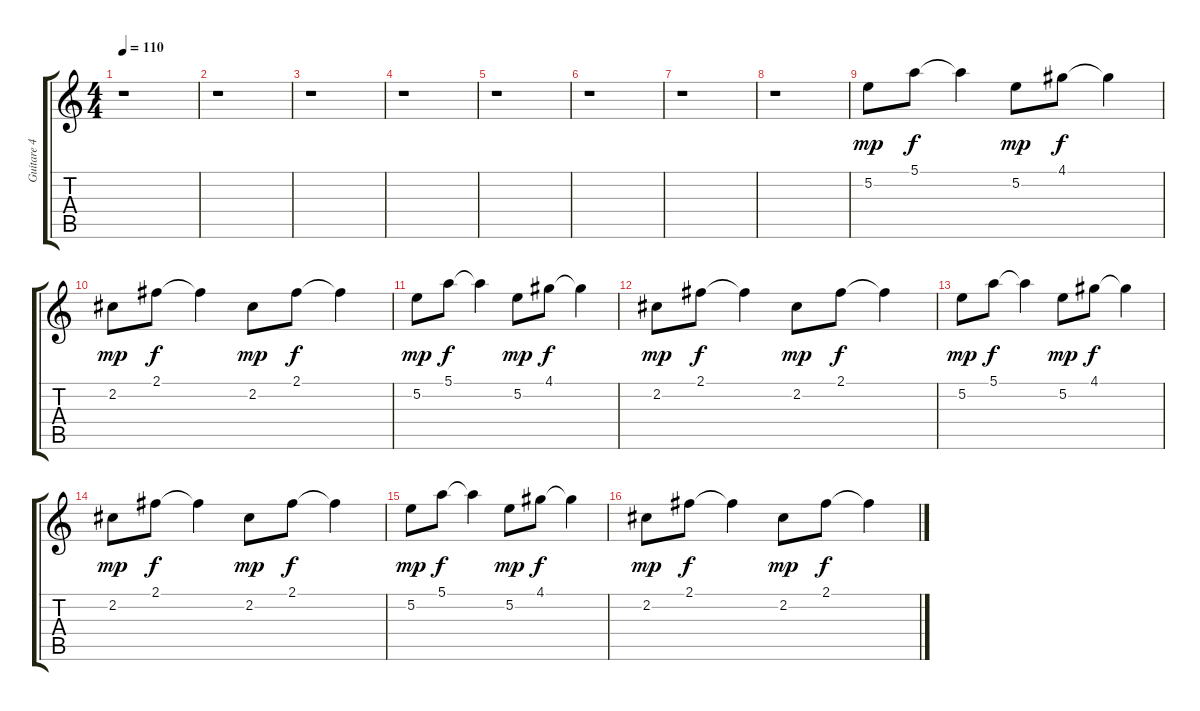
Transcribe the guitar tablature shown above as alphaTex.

\track ("Guitare 4" "Guitare 4") {instrument electricguitarjazz}
\staff {score tabs}
\tuning (E4 B3 G3 D3 A2 E2) {hide}
\ts (4 4)
\tempo 110
\clef g2
\ks c
r.1{dy mp instrument electricguitarjazz} |
r.1 |
r.1 |
r.1 |
r.1 |
r.1 |
r.1 |
r.1 |
5.2.8 5.1.8{dy f} 5.1{t}.4 5.2.8{dy mp} 4.1.8{dy f} 4.1{t}.4 |
2.2.8{dy mp} 2.1.8{dy f} 2.1{t}.4 2.2.8{dy mp} 2.1.8{dy f} 2.1{t}.4 |
5.2.8{dy mp} 5.1.8{dy f} 5.1{t}.4 5.2.8{dy mp} 4.1.8{dy f} 4.1{t}.4 |
2.2.8{dy mp} 2.1.8{dy f} 2.1{t}.4 2.2.8{dy mp} 2.1.8{dy f} 2.1{t}.4 |
5.2.8{dy mp} 5.1.8{dy f} 5.1{t}.4 5.2.8{dy mp} 4.1.8{dy f} 4.1{t}.4 |
2.2.8{dy mp} 2.1.8{dy f} 2.1{t}.4 2.2.8{dy mp} 2.1.8{dy f} 2.1{t}.4 |
5.2.8{dy mp} 5.1.8{dy f} 5.1{t}.4 5.2.8{dy mp} 4.1.8{dy f} 4.1{t}.4 |
2.2.8{dy mp} 2.1.8{dy f} 2.1{t}.4 2.2.8{dy mp} 2.1.8{dy f} 2.1{t}.4
